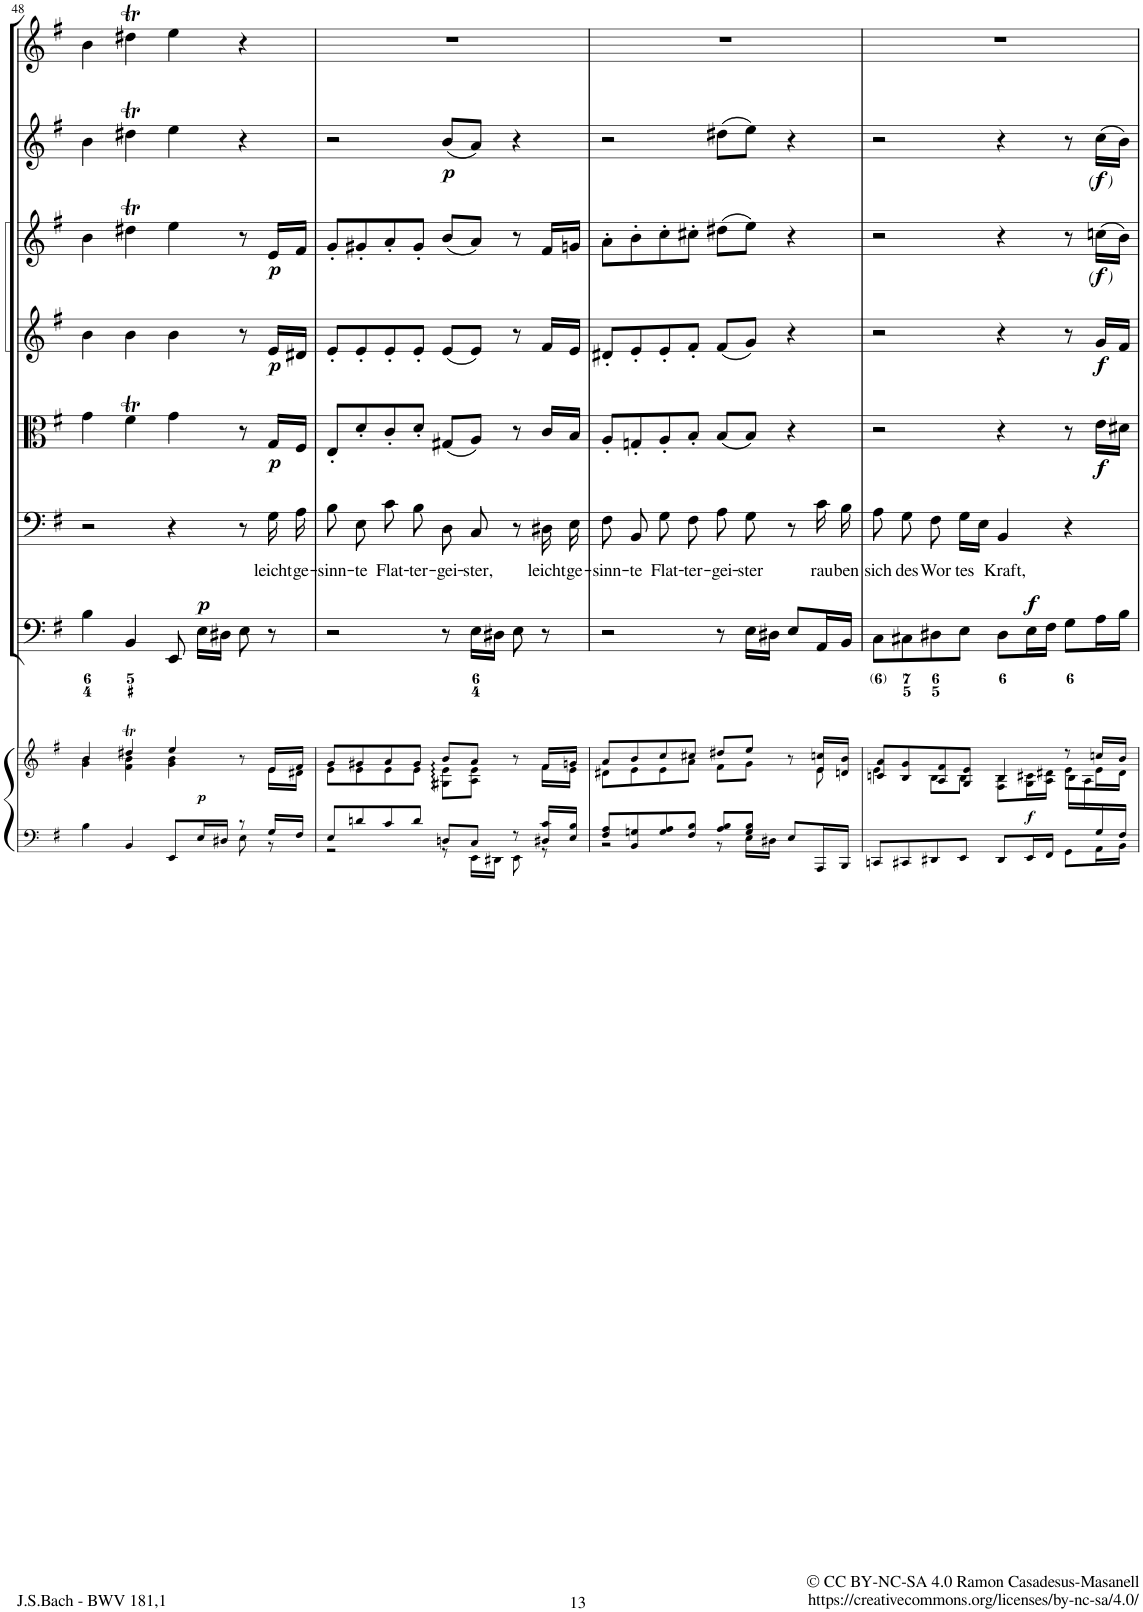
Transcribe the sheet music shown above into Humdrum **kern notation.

**kern	**kern	**dynam	**kern	**dynam	**kern	**text	**kern	**dynam	**kern	**dynam	**kern	**dynam	**kern	**dynam	**kern
*part8	*part8	*part8	*part7	*part7	*part6	*part6	*part5	*part5	*part4	*part4	*part3	*part3	*part2	*part2	*part1
*staff9	*staff8	*staff8/9	*staff7	*staff7	*staff6	*staff6	*staff5	*staff5	*staff4	*staff4	*staff3	*staff3	*staff2	*staff2	*staff1
*I"Piano reduction	*	*	*I"Continuo	*	*I"Basso	*	*I"Viola	*	*I"Violino II	*	*I"Violino I	*	*I"Oboe	*	*I"Flauto traverso
*I'Pno	*	*	*	*	*	*	*I'Vla	*	*I'Vln	*	*I'Vln	*	*I'Ob	*	*I'Fl
!!LO:PB:g=z
*clefF4	*clefG2	*	*clefF4	*	*clefF4	*	*clefC3	*	*clefG2	*	*clefG2	*	*clefG2	*	*clefG2
*k[f#]	*k[f#]	*	*k[f#]	*	*k[f#]	*	*k[f#]	*	*k[f#]	*	*k[f#]	*	*k[f#]	*	*k[f#]
*M4/4	*M4/4	*	*M4/4	*	*M4/4	*	*M4/4	*	*M4/4	*	*M4/4	*	*M4/4	*	*M4/4
*met(c)	*met(c)	*	*met(c)	*	*met(c)	*	*met(c)	*	*met(c)	*	*met(c)	*	*met(c)	*	*met(c)
=48	=48	=48	=48	=48	=48	=48	=48	=48	=48	=48	=48	=48	=48	=48	=48
*^	*^	*	*	*	*	*	*	*	*	*	*	*	*	*	*
*	*	*	*^	*	*	*	*	*	*	*	*	*	*	*	*	*	*
4B\	2.ryy	4b/	4g\ 4b\	2ryy	.	4B\	.	2r	.	4g\	.	4b\	.	4b\	.	4b\	.	4b\
4BB/	.	4dd#Xt/	4f#\ 4b\	.	.	4BB/	.	.	.	4f#t\	.	4b\	.	4dd#Xt\	.	4dd#Xt\	.	4dd#Xt\
8EE/L	.	4ee/	4g\ 4b\	8ryy	.	8EE/	.	4r	.	4g\	.	4b\	.	4ee\	.	4ee\	.	4ee\
!	!	!	!	!	!LO:DY:b	!	!LO:DY:a	!	!	!	!	!	!	!	!	!	!	!
16E/L	.	.	.	4.ryy	p	16E\LL	p	.	.	.	.	.	.	.	.	.	.	.
16D#X/JJ	.	.	.	.	.	16D#X\JJ	.	.	.	.	.	.	.	.	.	.	.	.
8r	8E\	8r	8ryy	.	.	8E\	.	8r	.	8r	.	8r	.	8r	.	4r	.	4r
!	!	!	!	!	!	!	!	!	!LO:LY:b	!	!LO:DY:b	!	!LO:DY:b	!	!LO:DY:b	!	!	!
16G/LL	8r	16e/LL	16e\LL	.	.	8r	.	16G\	leicht	16G/LL	p	16e/LL	p	16e/LL	p	.	.	.
!	!	!	!	!	!	!	!	!	!LO:LY:b	!	!	!	!	!	!	!	!	!
16F#/JJ	.	16f#/JJ	16d#X\JJ	.	.	.	.	16A\	ge-	16F#/JJ	.	16d#X/JJ	.	16f#/JJ	.	.	.	.
=49	=49	=49	=49	=49	=49	=49	=49	=49	=49	=49	=49	=49	=49	=49	=49	=49	=49	=49
!	!	!	!	!	!	!	!	!	!LO:LY:b	!	!	!	!	!	!	!	!	!
*	*	*	*v	*v	*	*	*	*	*	*	*	*	*	*	*	*	*	*
8E/L	2r	8g/L	8e\L	.	2r	.	8B\	-sinn-	8E'/L	.	8e'/L	.	8g'/L	.	2r	.	1r
!	!	!	!	!	!	!	!	!LO:LY:b	!	!	!	!	!	!	!	!	!
8dn/	.	8g#X/	8e\	.	.	.	8E\	-te	8d'/	.	8e'/	.	8g#X'/	.	.	.	.
!	!	!	!	!	!	!	!	!LO:LY:b	!	!	!	!	!	!	!	!	!
8c/	.	8a/	8e\	.	.	.	8c\	Flat-	8c'/	.	8e'/	.	8a'/	.	.	.	.
!	!	!	!	!	!	!	!	!LO:LY:b	!	!	!	!	!	!	!	!	!
8d/J	.	8g#/J	8e\J	.	.	.	8B\	-ter-	8d'/J	.	8e'/J	.	8g#'/J	.	.	.	.
!	!	!	!	!	!	!	!	!LO:LY:b	!	!	!	!	!	!	!	!LO:DY:b	!
8Dn/L	8r	8b/L	8G#X\ 8e\L	.	8r	.	8D\	-gei-	(8G#X/L	.	(8e/L	.	(8b/L	.	(8b/L	p	.
!	!	!	!	!	!	!	!	!LO:LY:b	!	!	!	!	!	!	!	!	!
8C/J	16EE\LL	8a/J	8A\ 8e\J	.	16E\LL	.	8C/	-ster,	8A/J)	.	8e/J)	.	8a/J)	.	8a/J)	.	.
.	16DD#X\JJ	.	.	.	16D#X\JJ	.	.	.	.	.	.	.	.	.	.	.	.
8r	8EE\	8r	8ryy	.	8E\	.	8r	.	8r	.	8r	.	8r	.	4r	.	.
!	!	!	!	!	!	!	!	!LO:LY:b	!	!	!	!	!	!	!	!	!
16D#X/ 16c/LL	8r	16f#/LL	16f#\LL	.	8r	.	16D#X\	leicht	16c/LL	.	16f#/LL	.	16f#/LL	.	.	.	.
!	!	!	!	!	!	!	!	!LO:LY:b	!	!	!	!	!	!	!	!	!
16E/ 16B/JJ	.	16gn/JJ	16e\JJ	.	.	.	16E\	ge-	16B/JJ	.	16e/JJ	.	16gn/JJ	.	.	.	.
=50	=50	=50	=50	=50	=50	=50	=50	=50	=50	=50	=50	=50	=50	=50	=50	=50	=50
!	!	!	!	!	!	!	!	!LO:LY:b	!	!	!	!	!	!	!	!	!
8F#/ 8A/L	2r	8a/L	8d#X\L	.	2r	.	8F#\	-sinn-	8A'/L	.	8d#X'/L	.	8a'\L	.	2r	.	1r
!	!	!	!	!	!	!	!	!LO:LY:b	!	!	!	!	!	!	!	!	!
8BB/ 8Gn/	.	8b/	8e\	.	.	.	8BB/	-te	8Gn'/	.	8e'/	.	8b'\	.	.	.	.
!	!	!	!	!	!	!	!	!LO:LY:b	!	!	!	!	!	!	!	!	!
8G/ 8A/	.	8cc/	8e\	.	.	.	8G\	Flat-	8A'/	.	8e'/	.	8cc'\	.	.	.	.
!	!	!	!	!	!	!	!	!LO:LY:b	!	!	!	!	!	!	!	!	!
8F#/ 8B/J	.	8cc#X/J	8a\J	.	.	.	8F#\	-ter-	8B'/J	.	8f#'/J	.	8cc#X'\J	.	.	.	.
!	!	!	!	!	!	!	!	!LO:LY:b	!	!	!	!	!	!	!	!	!
8A/ 8B/L	8r	8dd#X/L	8f#\L	.	8r	.	8A\	-gei-	(8B/L	.	(8f#/L	.	(8dd#X\L	.	(8dd#X\L	.	.
!	!	!	!	!	!	!	!	!LO:LY:b	!	!	!	!	!	!	!	!	!
8G/ 8B/J	16E\LL	8ee/J	8g\J	.	16E\LL	.	8G\	-ster	8B/J)	.	8g/J)	.	8ee\J)	.	8ee\J)	.	.
.	16D#X\JJ	.	.	.	16D#X\JJ	.	.	.	.	.	.	.	.	.	.	.	.
8E/L	4ryy	8r	8ryy	.	8E/L	.	8r	.	4r	.	4r	.	4r	.	4r	.	.
!	!	!	!	!	!	!	!	!LO:LY:b	!	!	!	!	!	!	!	!	!
16AAA/L	.	16e/ 16ccn/LL	8e\	.	16AA/L	.	16c\	rau-	.	.	.	.	.	.	.	.	.
!	!	!	!	!	!	!	!	!LO:LY:b	!	!	!	!	!	!	!	!	!
16BBB/JJ	.	16dn/ 16b/JJ	.	.	16BB/JJ	.	16B\	-ben	.	.	.	.	.	.	.	.	.
=51	=51	=51	=51	=51	=51	=51	=51	=51	=51	=51	=51	=51	=51	=51	=51	=51	=51
*	*	*	*^	*	*	*	*	*	*	*	*	*	*	*	*	*	*
!	!	!	!	!	!	!	!	!	!LO:LY:b	!	!	!	!	!	!	!	!	!
8CCn/L	2.ryy	8cn/ 8a/L	4e\	2.ryy	.	8C\L	.	8A\	sich	2r	.	2r	.	2r	.	2r	.	1r
!	!	!	!	!	!	!	!	!	!LO:LY:b	!	!	!	!	!	!	!	!	!
8CC#X/	.	8B/ 8g/	.	.	.	8C#X\	.	8G\	des	.	.	.	.	.	.	.	.	.
!	!	!	!	!	!	!	!	!	!LO:LY:b	!	!	!	!	!	!	!	!	!
8DD#X/	.	8A/ 8f#/	8B\L	.	.	8D#X\	.	8F#\	Wor-	.	.	.	.	.	.	.	.	.
!	!	!	!	!	!	!	!	!	!LO:LY:b	!	!	!	!	!	!	!	!	!
8EE/J	.	8G/ 8e/J	8B\J	.	.	8E\J	.	16G\LL	-tes	.	.	.	.	.	.	.	.	.
.	.	.	.	.	.	.	.	16E\JJ	.	.	.	.	.	.	.	.	.	.
!	!	!	!	!	!	!	!	!	!LO:LY:b	!	!	!	!	!	!	!	!	!
8DD#/L	.	4B/	8F#\ 8B\L	.	.	8D#\L	.	4BB/	Kraft,	4r	.	4r	.	4r	.	4r	.	.
!	!	!	!	!	!LO:DY:b	!	!LO:DY:a	!	!	!	!	!	!	!	!	!	!	!
16EE/L	.	.	16G\ 16c#X\L	.	f	16E\L	f	.	.	.	.	.	.	.	.	.	.	.
16FF#/JJ	.	.	16A\ 16d#X\JJ	.	.	16F#\JJ	.	.	.	.	.	.	.	.	.	.	.	.
8ryy	8GG\L	8r	8e\L	16B\LL	.	8G\L	.	4r	.	8r	.	8r	.	8r	.	8r	.	.
.	.	.	.	16A\	.	.	.	.	.	.	.	.	.	.	.	.	.	.
!	!	!	!	!	!	!	!	!	!	!	!LO:DY:b	!	!LO:DY:b	!	!LO:DY:b	!	!	!
!	!	!	!	!	!	!	!	!	!	!	!	!	!	!	!LO:DY:n=1:b	!	!	!
!	!	!	!	!	!	!	!	!	!	!	!	!	!	!	!LO:DY:n=2:b	!	!LO:DY:b	!
!	!	!	!	!	!	!	!	!	!	!	!	!	!	!	!	!	!LO:DY:n=1:b	!
!	!	!	!	!	!	!	!	!	!	!	!	!	!	!	!	!	!LO:DY:n=2:b	!
16G/	16AA\L	16ccn/LL	16e\L	8ryy	.	16A\L	.	.	.	16e\LL	f	16g/LL	f	(16ccn\LL	other-dynamics f other-dynamics	(16cc\LL	other-dynamics f other-dynamics	.
16F#/JJ	16BB\JJ	16b/JJ	16d#\JJ	.	.	16B\JJ	.	.	.	16d#X\JJ	.	16f#/JJ	.	16b\JJ)	.	16b\JJ)	.	.
*v	*v	*	*	*	*	*	*	*	*	*	*	*	*	*	*	*	*	*
*	*v	*v	*v	*	*	*	*	*	*	*	*	*	*	*	*	*	*
=	=	=	=	=	=	=	=	=	=	=	=	=	=	=	=
*-	*-	*-	*-	*-	*-	*-	*-	*-	*-	*-	*-	*-	*-	*-	*-
